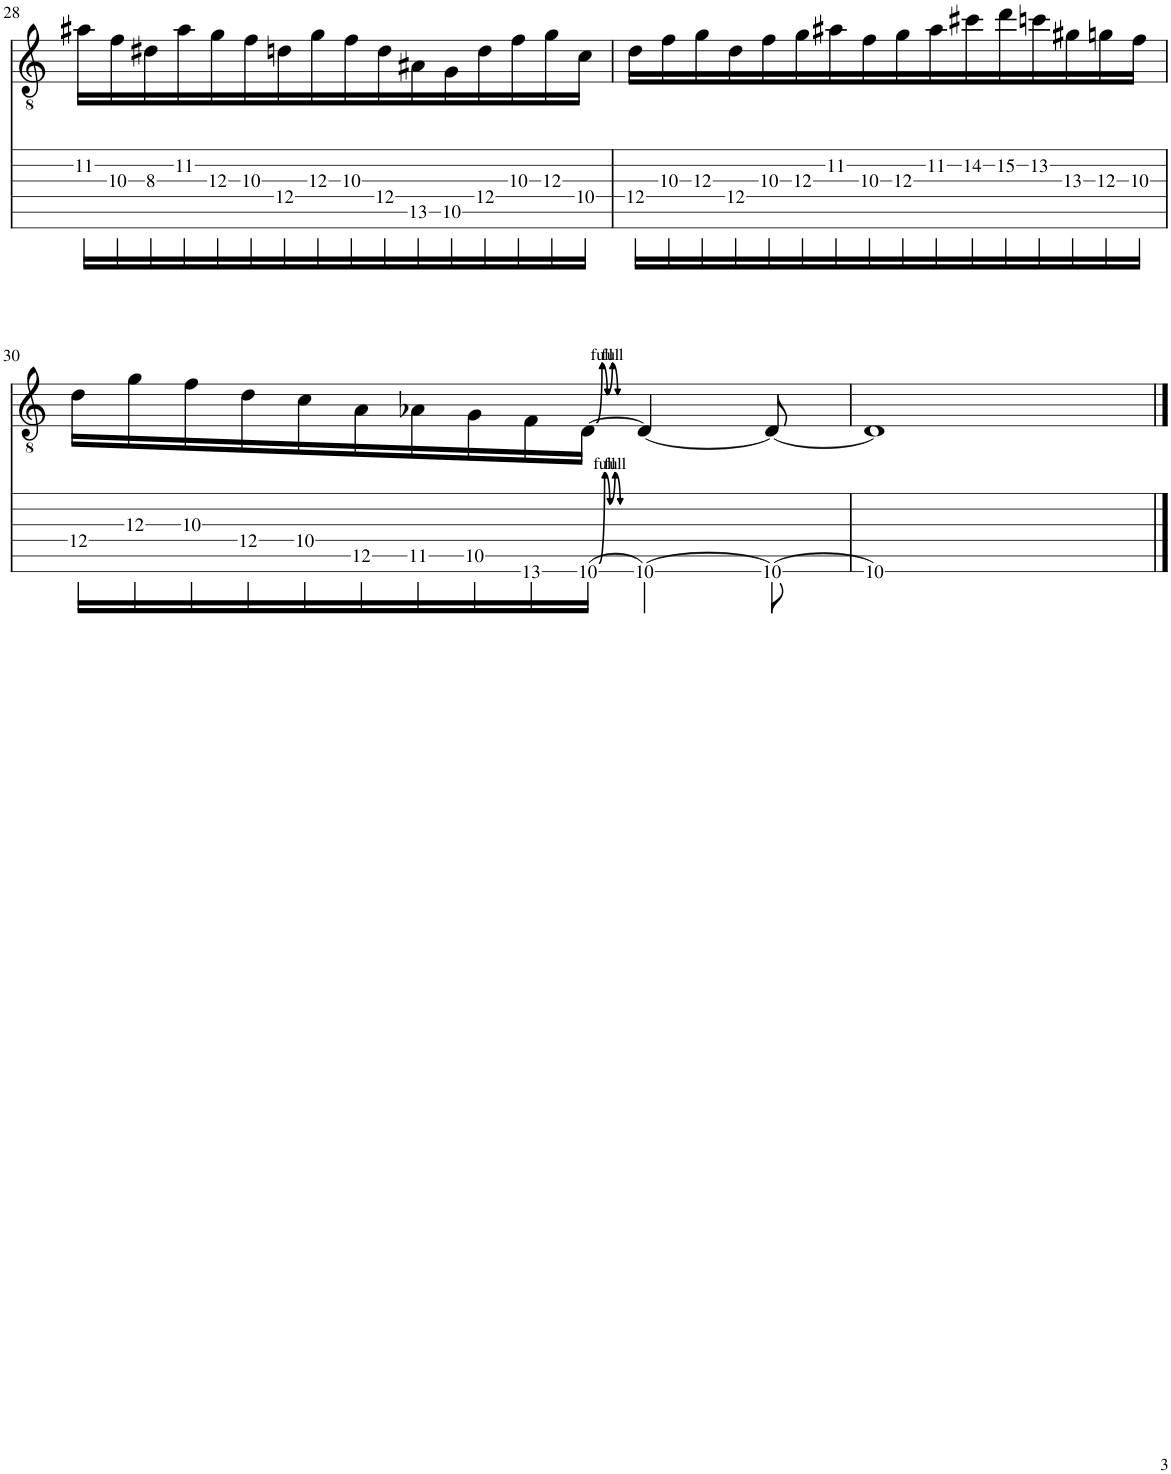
**kern	**kern
*part1	*part1
*staff2	*staff1
*I"Electric Guitar	*
*I'El. Guit.	*
!!LO:PB:g=z
*	*clefGv2
*k[]	*k[]
*M8/8	*M8/8
=28	=28
16a#\LL	16a#X\LL
16f\	16f\
16d#\	16d#X\
16a#\	16a#\
16g\	16g\
16f\	16f\
16d\	16dn\
16g\	16g\
16f\	16f\
16d\	16d\
16A#\	16A#X\
16G\	16G\
16d\	16d\
16f\	16f\
16g\	16g\
16c\JJ	16c\JJ
=29	=29
16d\LL	16d\LL
16f\	16f\
16g\	16g\
16d\	16d\
16f\	16f\
16g\	16g\
16a#\	16a#X\
16f\	16f\
16g\	16g\
16a#\	16a#\
16cc#\	16cc#X\
16dd\	16dd\
16cc\	16ccn\
16g#\	16g#X\
16g\	16gn\
16f\JJ	16f\JJ
!!LO:LB:g=z
=30	=30
16d\LL	16d\LL
16g\	16g\
16f\	16f\
16d\	16d\
16c\	16c\
16A\	16A\
16A-\	16A-X\
16G\	16G\
16F\	16F\
[16D\JJ	[16D\JJ
4D\_	4D/_
8D\_	8D/_
=31	=31
1D]	1D]
==	==
*-	*-
